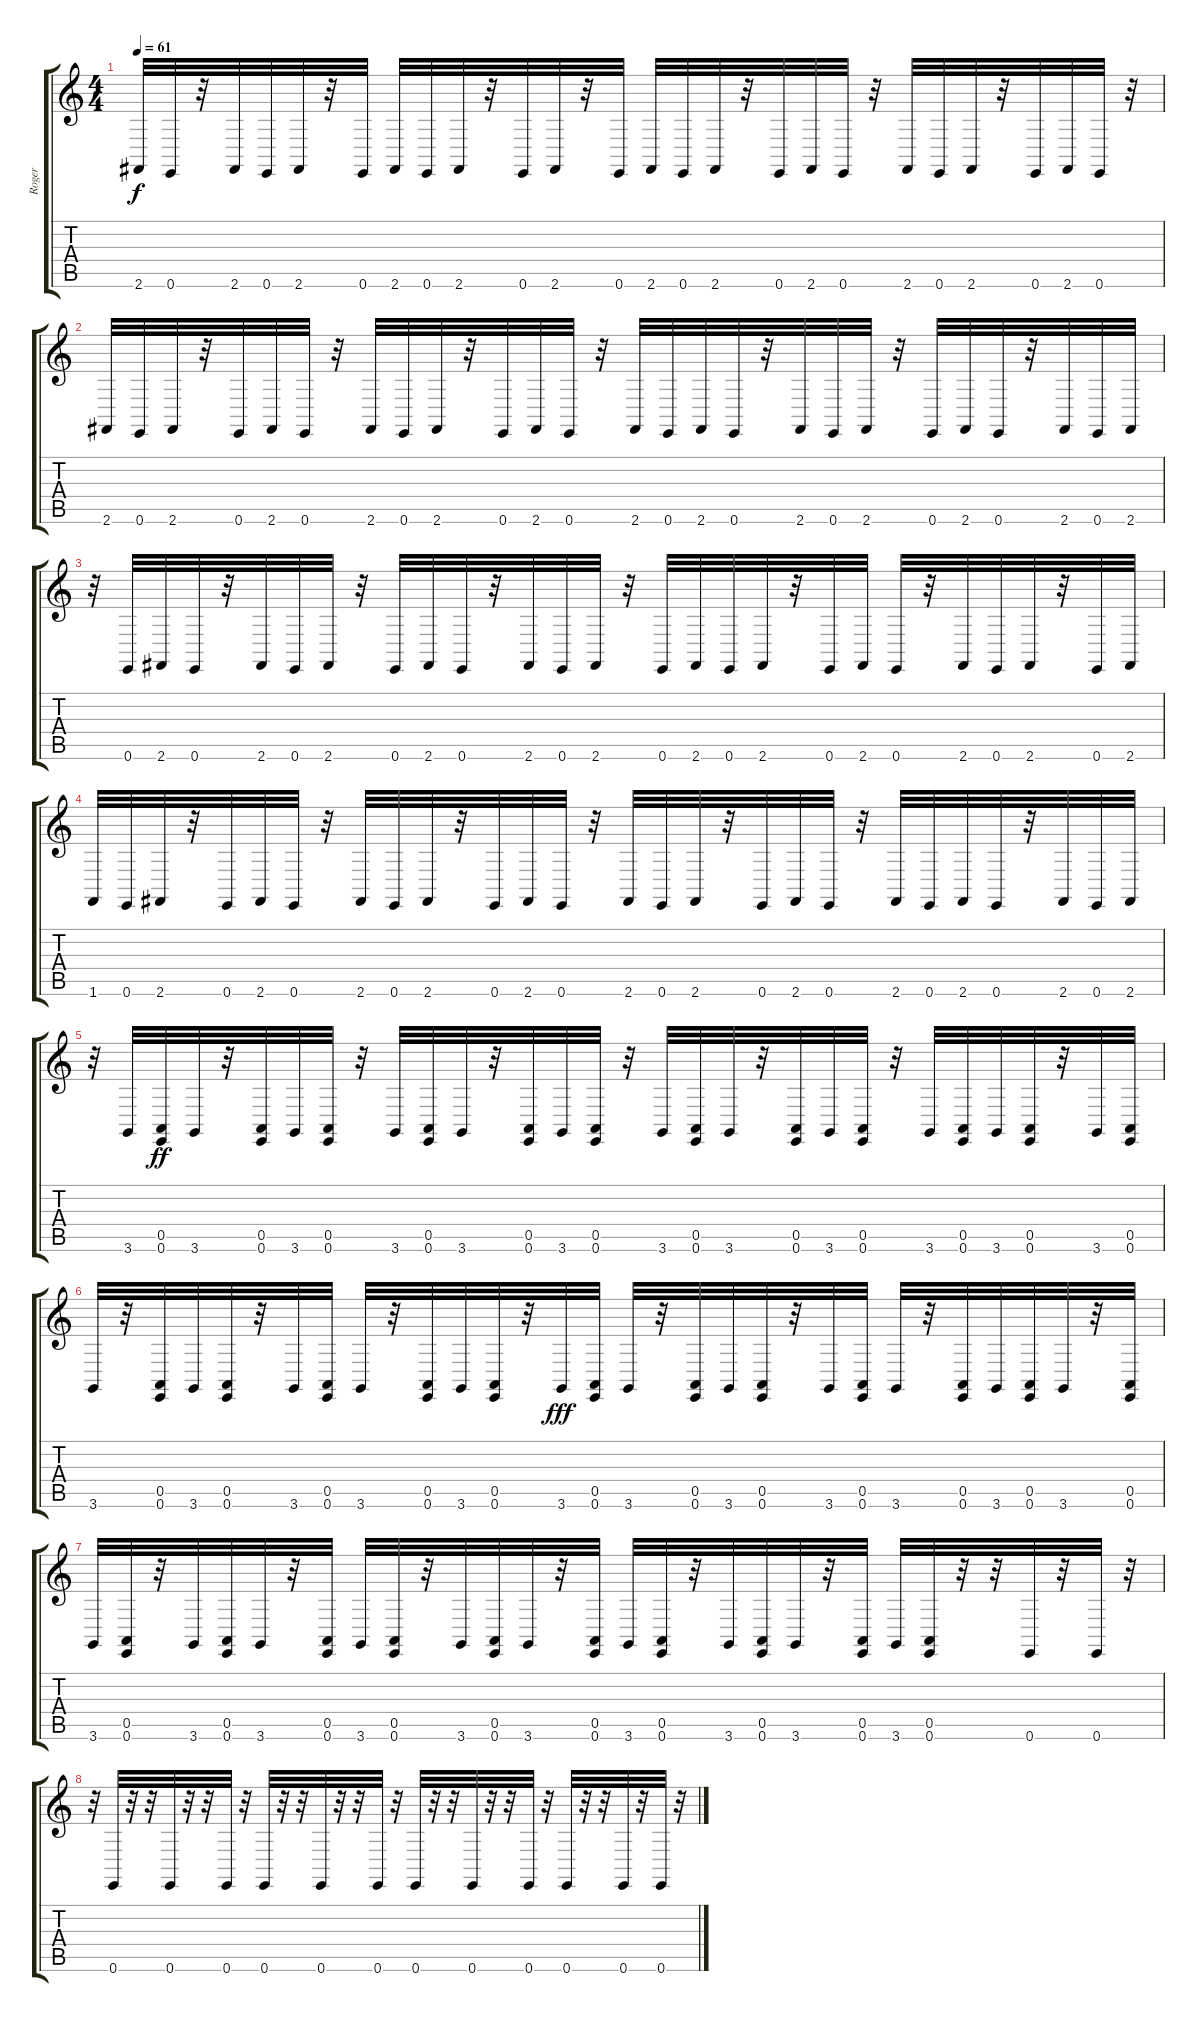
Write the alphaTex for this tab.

\track ("Roger" "Roger") {instrument synthstrings1}
\staff {score tabs}
\tuning (E4 B3 G3 D3 A2 E2) {hide}
\ts (4 4)
\tempo 61
\clef g2
\ks c
2.6.32{dy f} 0.6.32 r.32 2.6.32 0.6.32 2.6.32 r.32 0.6.32 2.6.32 0.6.32 2.6.32 r.32 0.6.32 2.6.32 r.32 0.6.32 2.6.32 0.6.32 2.6.32 r.32 0.6.32 2.6.32 0.6.32 r.32 2.6.32 0.6.32 2.6.32 r.32 0.6.32 2.6.32 0.6.32 r.32 |
2.6.32 0.6.32 2.6.32 r.32 0.6.32 2.6.32 0.6.32 r.32 2.6.32 0.6.32 2.6.32 r.32 0.6.32 2.6.32 0.6.32 r.32 2.6.32 0.6.32 2.6.32 0.6.32 r.32 2.6.32 0.6.32 2.6.32 r.32 0.6.32 2.6.32 0.6.32 r.32 2.6.32 0.6.32 2.6.32 |
r.32 0.6.32 2.6.32 0.6.32 r.32 2.6.32 0.6.32 2.6.32 r.32 0.6.32 2.6.32 0.6.32 r.32 2.6.32 0.6.32 2.6.32 r.32 0.6.32 2.6.32 0.6.32 2.6.32 r.32 0.6.32 2.6.32 0.6.32 r.32 2.6.32 0.6.32 2.6.32 r.32 0.6.32 2.6.32 |
1.6.32 0.6.32 2.6.32 r.32 0.6.32 2.6.32 0.6.32 r.32 2.6.32 0.6.32 2.6.32 r.32 0.6.32 2.6.32 0.6.32 r.32 2.6.32 0.6.32 2.6.32 r.32 0.6.32 2.6.32 0.6.32 r.32 2.6.32 0.6.32 2.6.32 0.6.32 r.32 2.6.32 0.6.32 2.6.32 |
r.32 3.6.32 (0.5 0.6).32{dy ff} 3.6.32 r.32 (0.5 0.6).32 3.6.32 (0.5 0.6).32 r.32 3.6.32 (0.5 0.6).32 3.6.32 r.32 (0.5 0.6).32 3.6.32 (0.5 0.6).32 r.32 3.6.32 (0.5 0.6).32 3.6.32 r.32 (0.5 0.6).32 3.6.32 (0.5 0.6).32 r.32 3.6.32 (0.5 0.6).32 3.6.32 (0.5 0.6).32 r.32 3.6.32 (0.5 0.6).32 |
3.6.32 r.32 (0.5 0.6).32{volume 12} 3.6.32 (0.5 0.6).32 r.32 3.6.32{volume 12} (0.5 0.6).32 3.6.32 r.32 (0.5 0.6).32 3.6.32{volume 12} (0.5 0.6).32 r.32 3.6.32{dy fff} (0.5 0.6).32{volume 12} 3.6.32 r.32 (0.5 0.6).32 3.6.32 (0.5 0.6).32{volume 12} r.32 3.6.32 (0.5 0.6).32 3.6.32{volume 11} r.32 (0.5 0.6).32 3.6.32 (0.5 0.6).32 3.6.32{volume 11} r.32 (0.5 0.6).32 |
3.6.32 (0.5 0.6).32{volume 11} r.32 3.6.32 (0.5 0.6).32 3.6.32 r.32 (0.5 0.6).32{volume 11} 3.6.32 (0.5 0.6).32 r.32 3.6.32{volume 11} (0.5 0.6).32 3.6.32 r.32 (0.5 0.6).32 3.6.32{volume 11} (0.5 0.6).32 r.32 3.6.32 (0.5 0.6).32 3.6.32{volume 11} r.32 (0.5 0.6).32 3.6.32 (0.5 0.6).32{volume 10} r.32 r.32 0.6.32 r.32 0.6.32{volume 10} r.32 |
r.32 0.6.32 r.32 r.32{volume 10} 0.6.32 r.32 r.32 0.6.32{volume 10} r.32 0.6.32 r.32 r.32 0.6.32{volume 10} r.32 r.32 0.6.32 r.32{volume 10} 0.6.32 r.32 r.32 0.6.32 r.32{volume 10} r.32 0.6.32 r.32 0.6.32 r.32 r.32{volume 10} 0.6.32 r.32 0.6.32{volume 10} r.32
